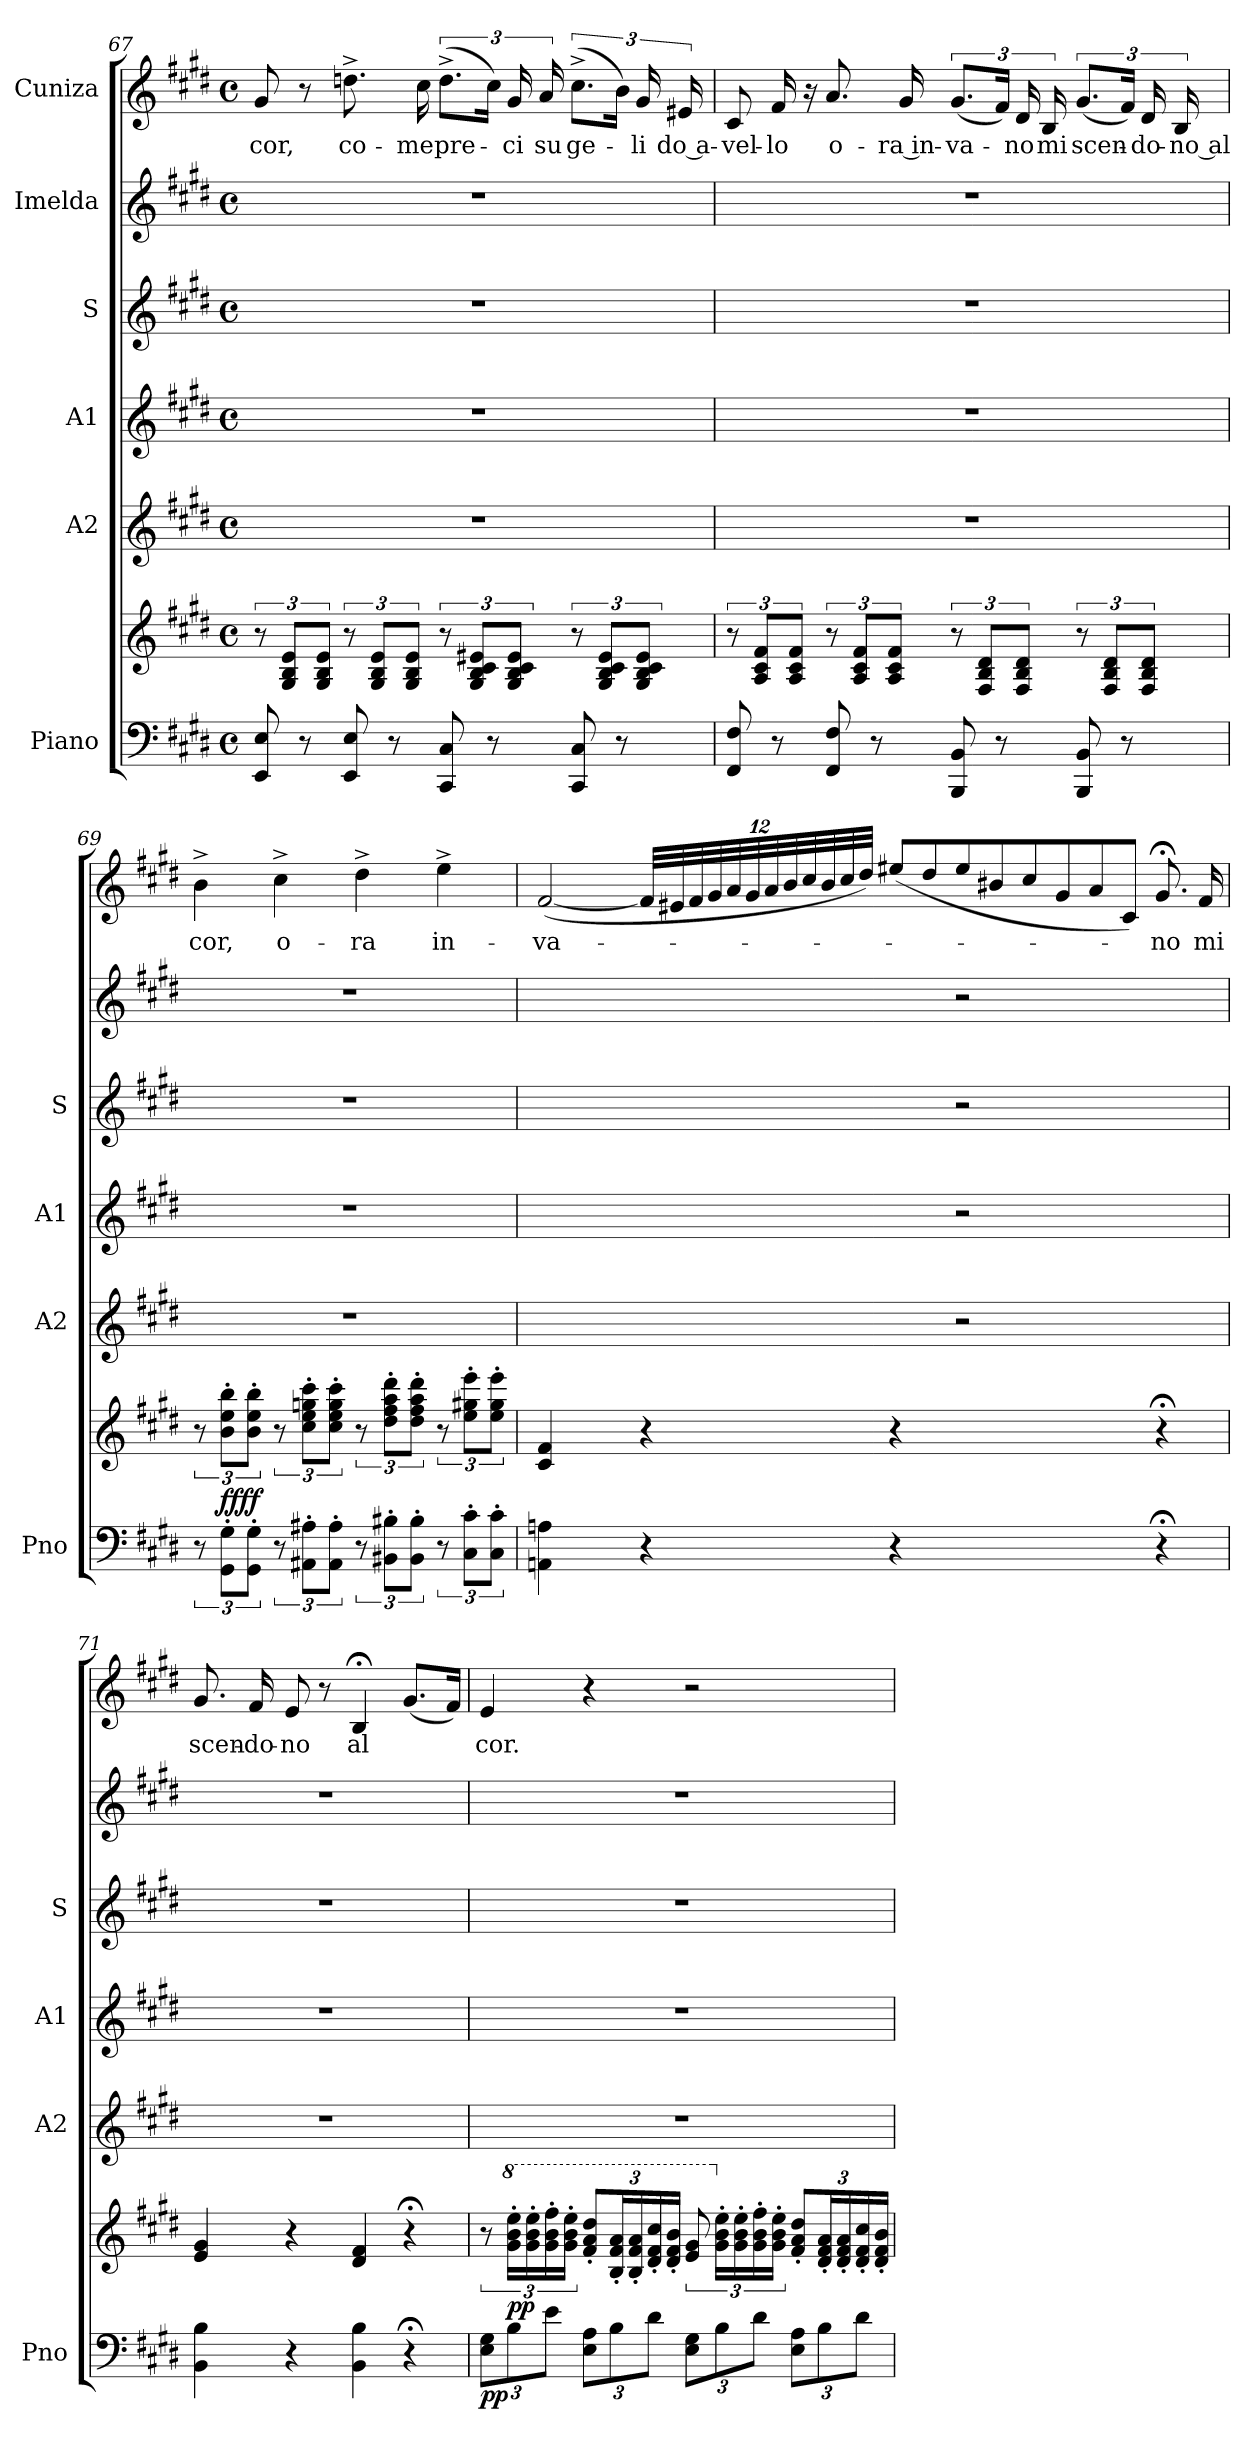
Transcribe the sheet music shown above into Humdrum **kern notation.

**kern	**kern	**dynam	**kern	**kern	**kern	**kern	**kern	**text
*part6	*part6	*part6	*part5	*part4	*part3	*part2	*part1	*part1
*staff7	*staff6	*staff6/7	*staff5	*staff4	*staff3	*staff2	*staff1	*staff1
*I"Piano	*	*	*I"A2	*I"A1	*I"S	*I"Imelda	*I"Cuniza	*
*I'Pno	*	*	*I'A2	*I'A1	*I'S	*	*	*
!!LO:LB:g=z
*clefF4	*clefG2	*	*clefG2	*clefG2	*clefG2	*clefG2	*clefG2	*
*k[f#c#g#d#]	*k[f#c#g#d#]	*	*k[f#c#g#d#]	*k[f#c#g#d#]	*k[f#c#g#d#]	*k[f#c#g#d#]	*k[f#c#g#d#]	*
*M4/4	*M4/4	*	*M4/4	*M4/4	*M4/4	*M4/4	*M4/4	*
*met(c)	*met(c)	*	*met(c)	*met(c)	*met(c)	*met(c)	*met(c)	*
=67	=67	=67	=67	=67	=67	=67	=67	=67
8EE/ 8E/	12r	.	1r	1r	1r	1r	8g#/	cor,
.	12G#/ 12B/ 12e/L	.	.	.	.	.	.	.
8r	.	.	.	.	.	.	8r	.
.	12G#/ 12B/ 12e/J	.	.	.	.	.	.	.
8EE/ 8E/	12r	.	.	.	.	.	8.ddn^\	co-
.	12G#/ 12B/ 12e/L	.	.	.	.	.	.	.
8r	.	.	.	.	.	.	.	.
.	12G#/ 12B/ 12e/J	.	.	.	.	.	.	.
.	.	.	.	.	.	.	16cc#\	-me
8CC#/ 8C#/	12r	.	.	.	.	.	(12.dd^\L	pre-
.	12G#/ 12B/ 12c#/ 12e#X/L	.	.	.	.	.	.	.
8r	.	.	.	.	.	.	24cc#\Jk)	.
.	12G#/ 12B/ 12c#/ 12e#/J	.	.	.	.	.	24g#/	-ci
.	.	.	.	.	.	.	24a/	su
8CC#/ 8C#/	12r	.	.	.	.	.	(12.cc#^\L	ge-
.	12G#/ 12B/ 12c#/ 12e#/L	.	.	.	.	.	.	.
8r	.	.	.	.	.	.	24b\Jk)	.
.	12G#/ 12B/ 12c#/ 12e#/J	.	.	.	.	.	24g#/	-li
.	.	.	.	.	.	.	24e#X/	do a-
=68	=68	=68	=68	=68	=68	=68	=68	=68
8FF#/ 8F#/	12r	.	1r	1r	1r	1r	8c#/	-vel-
.	12A/ 12c#/ 12f#/L	.	.	.	.	.	.	.
8r	.	.	.	.	.	.	16f#/	-lo
.	12A/ 12c#/ 12f#/J	.	.	.	.	.	.	.
.	.	.	.	.	.	.	16r	.
8FF#/ 8F#/	12r	.	.	.	.	.	8.a/	o-
.	12A/ 12c#/ 12f#/L	.	.	.	.	.	.	.
8r	.	.	.	.	.	.	.	.
.	12A/ 12c#/ 12f#/J	.	.	.	.	.	.	.
.	.	.	.	.	.	.	16g#/	-ra in-
8BBB/ 8BB/	12r	.	.	.	.	.	(12.g#/L	va-
.	12F#/ 12B/ 12d#/L	.	.	.	.	.	.	.
8r	.	.	.	.	.	.	24f#/Jk)	.
.	12F#/ 12B/ 12d#/J	.	.	.	.	.	24d#/	-no
.	.	.	.	.	.	.	24B/	mi
8BBB/ 8BB/	12r	.	.	.	.	.	(12.g#/L	scen-
.	12F#/ 12B/ 12d#/L	.	.	.	.	.	.	.
8r	.	.	.	.	.	.	24f#/Jk)	.
.	12F#/ 12B/ 12d#/J	.	.	.	.	.	24d#/	-do-
.	.	.	.	.	.	.	24B/	-no al
!!LO:LB:g=z
=69	=69	=69	=69	=69	=69	=69	=69	=69
12r	12r	.	1r	1r	1r	1r	4b^\	cor,
!	!	!LO:DY:b=2	!	!	!	!	!	!
!	!	!LO:DY:n=1:a=2	!	!	!	!	!	!
12GG#\' 12G#\'L	12b\' 12ee\' 12bb\'L	ff ff	.	.	.	.	.	.
12GG#\' 12G#\'J	12b\' 12ee\' 12bb\'J	.	.	.	.	.	.	.
12r	12r	.	.	.	.	.	4cc#^\	o-
12AA#X\' 12A#X\'L	12cc#\' 12ee\' 12ggn\' 12ccc#\'L	.	.	.	.	.	.	.
12AA#\' 12A#\'J	12cc#\' 12ee\' 12gg\' 12ccc#\'J	.	.	.	.	.	.	.
12r	12r	.	.	.	.	.	4dd#^\	-ra
12BB#X\' 12B#X\'L	12dd#\' 12ff#\' 12aa\' 12ddd#\'L	.	.	.	.	.	.	.
12BB#\' 12B#\'J	12dd#\' 12ff#\' 12aa\' 12ddd#\'J	.	.	.	.	.	.	.
12r	12r	.	.	.	.	.	4ee^\	in-
12C#\' 12c#\'L	12ee\' 12gg#X\' 12eee\'L	.	.	.	.	.	.	.
12C#\' 12c#\'J	12ee\' 12gg#\' 12eee\'J	.	.	.	.	.	.	.
=70	=70	=70	=70	=70	=70	=70	=70	=70
4AAn\ 4An\	4c#/ 4f#/	.	1ryy	1ryy	1ryy	1ryy	([2f#/	-va-
4ryy	4ryy	.	.	.	.	.	.	.
*	*	*	*	*	*	*	*Xbrackettup	*
4r	4r	.	.	.	.	.	48f#/LL]	.
.	.	.	.	.	.	.	48e#X/	.
.	.	.	.	.	.	.	48f#/	.
.	.	.	.	.	.	.	48g#/	.
.	.	.	.	.	.	.	48a/	.
.	.	.	.	.	.	.	48g#/	.
.	.	.	.	.	.	.	48a/	.
.	.	.	.	.	.	.	48b/	.
.	.	.	.	.	.	.	48cc#/	.
.	.	.	.	.	.	.	48b/	.
.	.	.	.	.	.	.	48cc#/	.
.	.	.	.	.	.	.	48dd#/JJ)	.
4r	4r	.	.	.	.	.	(8ee#X/L	.
.	.	.	.	.	.	.	8dd#/	.
2ryy	2ryy	.	2r	2r	2r	2r	8ee#/	.
.	.	.	.	.	.	.	8b#X/	.
.	.	.	.	.	.	.	8cc#/	.
.	.	.	.	.	.	.	8g#/	.
4ryy	4ryy	.	2ryy	2ryy	2ryy	2ryy	8a/	.
.	.	.	.	.	.	.	8c#/J)	.
4r;<	4r;<	.	.	.	.	.	8.g#;</	no
.	.	.	.	.	.	.	16f#/	mi
=71	=71	=71	=71	=71	=71	=71	=71	=71
4BB\ 4B\	4e/ 4g#/	.	1r	1r	1r	1r	8.g#/	-scen-
.	.	.	.	.	.	.	16f#/	-do-
4r	4r	.	.	.	.	.	8e/	-no
.	.	.	.	.	.	.	8r	.
4BB\ 4B\	4d#/ 4f#/	.	.	.	.	.	4B;</	al
4r;<	4r;<	.	.	.	.	.	(8.g#/L	.
.	.	.	.	.	.	.	16f#/Jk)	.
!!LO:PB:g=z
=72	=72	=72	=72	=72	=72	=72	=72	=72
*Xbrackettup	*	*	*	*	*	*	*	*
!	!	!LO:DY:b=2	!	!	!	!	!	!
12E\ 12G#\L	12r	pp	1r	1r	1r	1r	4e/	cor.
*	*8va	*	*	*	*	*	*	*
!	!	!LO:DY:b	!	!	!	!	!	!
12B\	24gg#\' 24bb\' 24eee\'LL	pp	.	.	.	.	.	.
.	24gg#\' 24bb\' 24eee\'	.	.	.	.	.	.	.
12e\J	24gg#\' 24bb\' 24fff#\'	.	.	.	.	.	.	.
.	24gg#\' 24bb\' 24eee\'JJ	.	.	.	.	.	.	.
*	*Xbrackettup	*	*	*	*	*	*	*
12E\ 12A\L	12ff#/' 12aa/' 12ddd#/'L	.	.	.	.	.	4r	.
12B\	24b/' 24ff#/' 24aa/'L	.	.	.	.	.	.	.
.	24b/' 24ff#/' 24aa/'	.	.	.	.	.	.	.
12d#\J	24dd#/' 24ff#/' 24ccc#/'	.	.	.	.	.	.	.
.	24dd#/' 24ff#/' 24bb/'JJ	.	.	.	.	.	.	.
*	*brackettup	*	*	*	*	*	*	*
12E\ 12G#\L	12ee/ 12gg#/	.	.	.	.	.	2r	.
*	*X8va	*	*	*	*	*	*	*
12B\	24g#\' 24b\' 24ee\'LL	.	.	.	.	.	.	.
.	24g#\' 24b\' 24ee\'	.	.	.	.	.	.	.
12d#\J	24g#\' 24b\' 24ff#\'	.	.	.	.	.	.	.
.	24g#\' 24b\' 24ee\'JJ	.	.	.	.	.	.	.
*	*Xbrackettup	*	*	*	*	*	*	*
12E\ 12A\L	12f#/' 12a/' 12dd#/'L	.	.	.	.	.	.	.
12B\	24d#/' 24f#/' 24a/'L	.	.	.	.	.	.	.
.	24d#/' 24f#/' 24a/'	.	.	.	.	.	.	.
12d#\J	24d#/' 24f#/' 24cc#/'	.	.	.	.	.	.	.
.	24d#/' 24f#/' 24b/'JJ	.	.	.	.	.	.	.
=	=	=	=	=	=	=	=	=
*-	*-	*-	*-	*-	*-	*-	*-	*-
